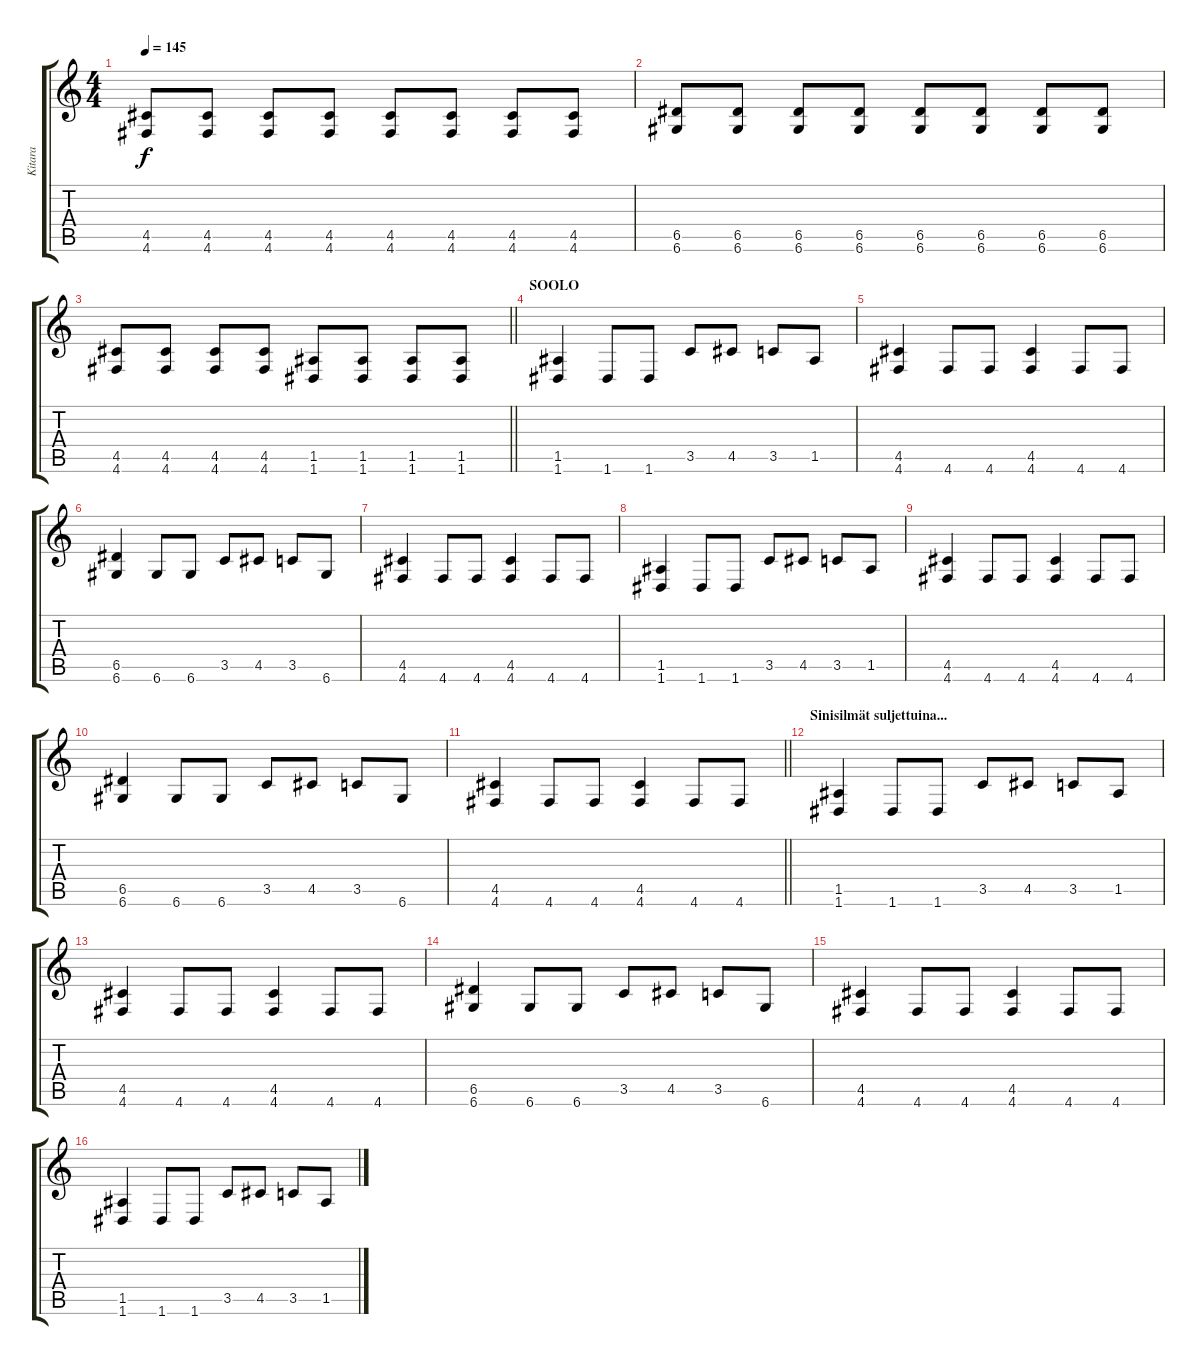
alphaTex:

\track ("Kitara" "Kitara") {instrument distortionguitar}
\staff {score tabs}
\tuning (E4 B3 G3 D3 A2 D2) {hide}
\ts (4 4)
\tempo 145
\clef g2
\ks c
(4.5 4.6).8{dy f} (4.5 4.6).8 (4.5 4.6).8 (4.5 4.6).8 (4.5 4.6).8 (4.5 4.6).8 (4.5 4.6).8 (4.5 4.6).8 |
(6.5 6.6).8 (6.5 6.6).8 (6.5 6.6).8 (6.5 6.6).8 (6.5 6.6).8 (6.5 6.6).8 (6.5 6.6).8 (6.5 6.6).8 |
\barLineRight lightlight
(4.5 4.6).8 (4.5 4.6).8 (4.5 4.6).8 (4.5 4.6).8 (1.5 1.6).8 (1.5 1.6).8 (1.5 1.6).8 (1.5 1.6).8 |
\section ("" "SOOLO")
(1.5 1.6).4 1.6.8 1.6.8 3.5.8 4.5.8 3.5.8 1.5.8 |
(4.5 4.6).4 4.6.8 4.6.8 (4.5 4.6).4 4.6.8 4.6.8 |
(6.5 6.6).4 6.6.8 6.6.8 3.5.8 4.5.8 3.5.8 6.6.8 |
(4.5 4.6).4 4.6.8 4.6.8 (4.5 4.6).4 4.6.8 4.6.8 |
(1.5 1.6).4 1.6.8 1.6.8 3.5.8 4.5.8 3.5.8 1.5.8 |
(4.5 4.6).4 4.6.8 4.6.8 (4.5 4.6).4 4.6.8 4.6.8 |
(6.5 6.6).4 6.6.8 6.6.8 3.5.8 4.5.8 3.5.8 6.6.8 |
\barLineRight lightlight
(4.5 4.6).4 4.6.8 4.6.8 (4.5 4.6).4 4.6.8 4.6.8 |
\section ("" "Sinisilmät suljettuina...")
(1.5 1.6).4 1.6.8 1.6.8 3.5.8 4.5.8 3.5.8 1.5.8 |
(4.5 4.6).4 4.6.8 4.6.8 (4.5 4.6).4 4.6.8 4.6.8 |
(6.5 6.6).4 6.6.8 6.6.8 3.5.8 4.5.8 3.5.8 6.6.8 |
(4.5 4.6).4 4.6.8 4.6.8 (4.5 4.6).4 4.6.8 4.6.8 |
(1.5 1.6).4 1.6.8 1.6.8 3.5.8 4.5.8 3.5.8 1.5.8
